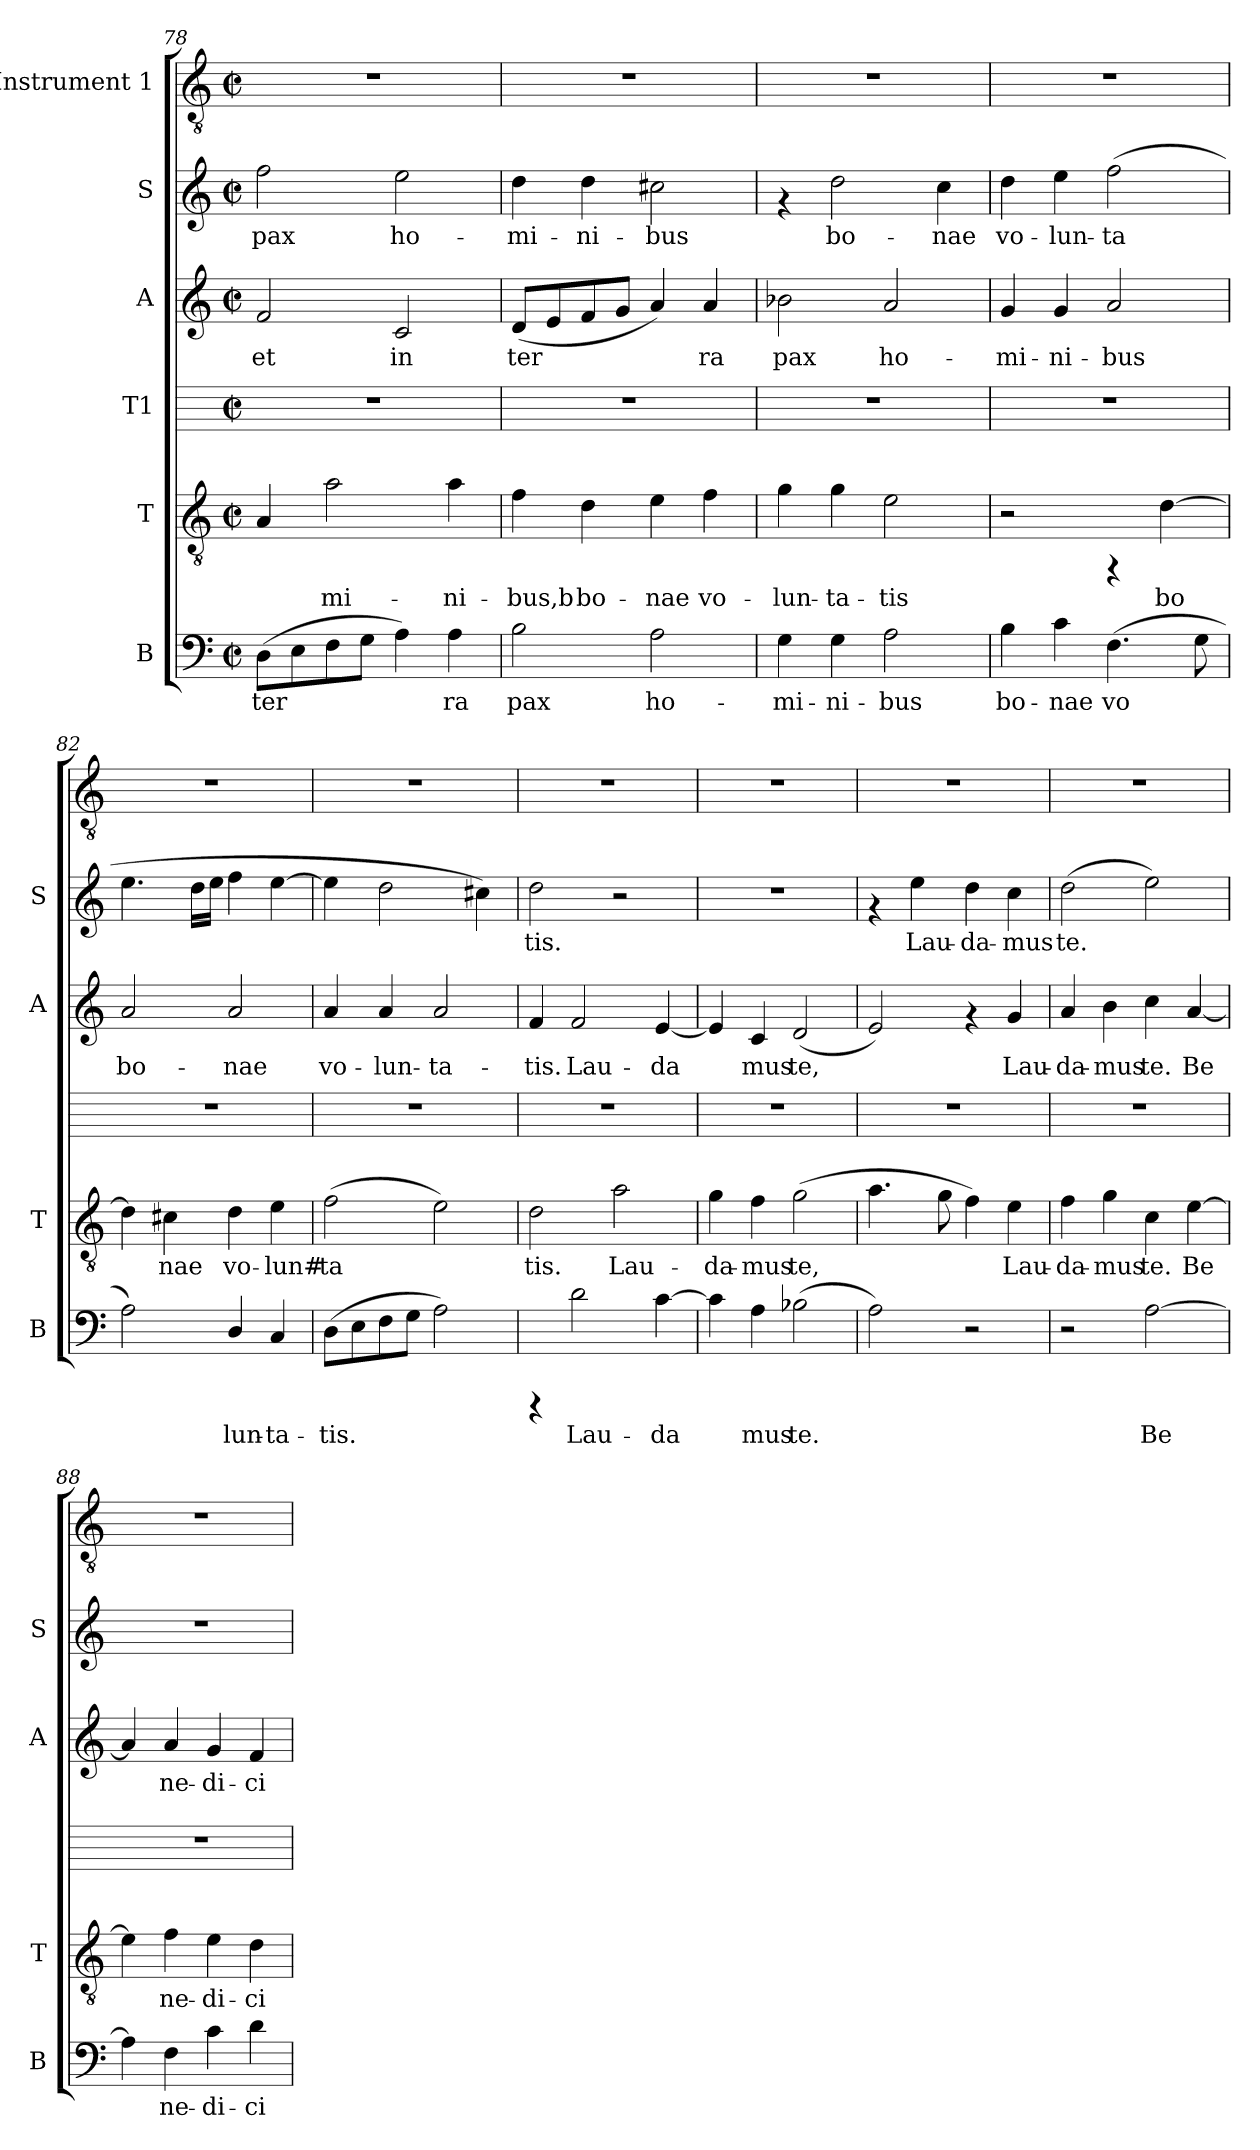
**kern	**text	**kern	**text	**kern	**kern	**text	**kern	**text	**kern
*part6	*part6	*part5	*part5	*part4	*part3	*part3	*part2	*part2	*part1
*staff6	*staff6	*staff5	*staff5	*staff4	*staff3	*staff3	*staff2	*staff2	*staff1
*I"B	*	*I"T	*	*I"T1	*I"A	*	*I"S	*	*I"Instrument 1
*I'B	*	*I'T	*	*	*I'A	*	*I'S	*	*
*clefF4	*	*clefGv2	*	*	*clefG2	*	*clefG2	*	*clefGv2
*k[]	*	*k[]	*	*k[]	*k[]	*	*k[]	*	*k[]
*C:	*	*C:	*	*C:	*C:	*	*C:	*	*C:
*M2/2	*	*M2/2	*	*M2/2	*M2/2	*	*M2/2	*	*M2/2
*met(c|)	*	*met(c|)	*	*met(c|)	*met(c|)	*	*met(c|)	*	*met(c|)
=78	=78	=78	=78	=78	=78	=78	=78	=78	=78
!	!LO:LY:b:cj	!	!LO:LY:b:cj	!	!	!LO:LY:b:cj	!	!LO:LY:b:cj	!
(>8D\L	ter-	4A/	--	1r	2f/	et	2ff\	pax	1r
!	!LO:LY:b:cj	!	!	!	!	!	!	!	!
8E\	--	.	.	.	.	.	.	.	.
!	!LO:LY:b:cj	!	!LO:LY:b:cj	!	!	!	!	!	!
8F\	--	2a\	-mi-	.	.	.	.	.	.
!	!LO:LY:b:cj	!	!	!	!	!	!	!	!
8G\J	--	.	.	.	.	.	.	.	.
!	!LO:LY:b:cj	!	!	!	!	!LO:LY:b:cj	!	!LO:LY:b:cj	!
4A\)	--	.	.	.	2c/	in	2ee\	ho-	.
!	!LO:LY:b:cj	!	!LO:LY:b:cj	!	!	!	!	!	!
4A\	-ra	4a\	-ni-	.	.	.	.	.	.
=79	=79	=79	=79	=79	=79	=79	=79	=79	=79
!	!LO:LY:b:cj	!	!LO:LY:b:cj	!	!	!LO:LY:b:cj	!	!LO:LY:b:cj	!
2B\	pax	4f\	-bus,b	1r	(<8d/L	ter-	4dd\	-mi-	1r
!	!	!	!	!	!	!LO:LY:b:cj	!	!	!
.	.	.	.	.	8e/	--	.	.	.
!	!	!	!LO:LY:b:cj	!	!	!LO:LY:b:cj	!	!LO:LY:b:cj	!
.	.	4d\	bo-	.	8f/	--	4dd\	-ni-	.
!	!	!	!	!	!	!LO:LY:b:cj	!	!	!
.	.	.	.	.	8g/J	--	.	.	.
!	!LO:LY:b:cj	!	!LO:LY:b:cj	!	!	!LO:LY:b:cj	!	!LO:LY:b:cj	!
2A\	ho-	4e\	-nae	.	4a/)	--	2cc#X\	-bus	.
!	!	!	!LO:LY:b:cj	!	!	!LO:LY:b:cj	!	!	!
.	.	4f\	vo-	.	4a/	-ra	.	.	.
!!LO:LB:g=z
=80	=80	=80	=80	=80	=80	=80	=80	=80	=80
!	!LO:LY:b:cj	!	!LO:LY:b:cj	!	!	!LO:LY:b:cj	!	!	!
4G\	-mi-	4g\	-lun-	1r	2b-X\	pax	4rf	.	1r
!	!LO:LY:b:cj	!	!LO:LY:b:cj	!	!	!	!	!LO:LY:b:cj	!
4G\	-ni-	4g\	-ta-	.	.	.	2dd\	bo-	.
!	!LO:LY:b:cj	!	!LO:LY:b:cj	!	!	!LO:LY:b:cj	!	!	!
2A\	-bus	2e\	-tis	.	2a/	ho-	.	.	.
!	!	!	!	!	!	!	!	!LO:LY:b:cj	!
.	.	.	.	.	.	.	4cc\	-nae	.
=81	=81	=81	=81	=81	=81	=81	=81	=81	=81
!	!LO:LY:b:cj	!	!	!	!	!LO:LY:b:cj	!	!LO:LY:b:cj	!
4B\	bo-	2r	.	1r	4g/	-mi-	4dd\	vo-	1r
!	!LO:LY:b:cj	!	!	!	!	!LO:LY:b:cj	!	!LO:LY:b:cj	!
4c\	-nae	.	.	.	4g/	-ni-	4ee\	-lun-	.
!	!LO:LY:b:cj	!	!	!	!	!LO:LY:b:cj	!	!LO:LY:b:cj	!
(>4.F\	vo-	4rFF	.	.	2a/	-bus	(>2ff\	-ta-	.
!	!	!	!LO:LY:b:cj	!	!	!	!	!	!
.	.	[>4d\	bo-	.	.	.	.	.	.
!	!LO:LY:b:cj	!	!	!	!	!	!	!	!
8G\	--	.	.	.	.	.	.	.	.
=82	=82	=82	=82	=82	=82	=82	=82	=82	=82
!	!LO:LY:b:cj	!	!LO:LY:b:cj	!	!	!LO:LY:b:cj	!	!LO:LY:b:cj	!
2A\)	--	4d\]	--	1r	2a/	bo-	4.ee\	--	1r
!	!	!	!LO:LY:b:cj	!	!	!	!	!	!
.	.	4c#\	-nae	.	.	.	.	.	.
!	!	!	!	!	!	!	!	!LO:LY:b:cj	!
.	.	.	.	.	.	.	16dd\L	--	.
!	!	!	!	!	!	!	!	!LO:LY:b:cj	!
.	.	.	.	.	.	.	16ee\J	--	.
!	!LO:LY:b:cj	!	!LO:LY:b:cj	!	!	!LO:LY:b:cj	!	!LO:LY:b:cj	!
4D/	-lun-	4d\	vo-	.	2a/	-nae	4ff\	--	.
!	!LO:LY:b:cj	!	!LO:LY:b:cj	!	!	!	!	!LO:LY:b:cj	!
4C/	-ta-	4e\	-lun#-	.	.	.	[>4ee\	--	.
=83	=83	=83	=83	=83	=83	=83	=83	=83	=83
!	!LO:LY:b:cj	!	!LO:LY:b:cj	!	!	!LO:LY:b:cj	!	!LO:LY:b:cj	!
(>8D\L	-tis.	(>2f\	-ta-	1r	4a/	vo-	4ee\]	--	1r
!	!LO:LY:b:cj	!	!	!	!	!	!	!	!
8E\	.	.	.	.	.	.	.	.	.
!	!LO:LY:b:cj	!	!	!	!	!LO:LY:b:cj	!	!LO:LY:b:cj	!
8F\	.	.	.	.	4a/	-lun-	2dd\	--	.
!	!LO:LY:b:cj	!	!	!	!	!	!	!	!
8G\J	.	.	.	.	.	.	.	.	.
!	!LO:LY:b:cj	!	!LO:LY:b:cj	!	!	!LO:LY:b:cj	!	!	!
2A\)	.	2e\)	--	.	2a/	-ta-	.	.	.
!	!	!	!	!	!	!	!	!LO:LY:b:cj	!
.	.	.	.	.	.	.	4cc#\)	--	.
=84	=84	=84	=84	=84	=84	=84	=84	=84	=84
!	!	!	!LO:LY:b:cj	!	!	!LO:LY:b:cj	!	!LO:LY:b:cj	!
4rCCC	.	2d\	-tis.	1r	4f/	-tis.	2dd\	-tis.	1r
!	!LO:LY:b:cj	!	!	!	!	!LO:LY:b:cj	!	!	!
2d\	Lau-	.	.	.	2f/	Lau-	.	.	.
!	!	!	!LO:LY:b:cj	!	!	!	!	!	!
.	.	2a\	Lau-	.	.	.	2r	.	.
!	!LO:LY:b:cj	!	!	!	!	!LO:LY:b:cj	!	!	!
[>4c\	-da-	.	.	.	[<4e/	-da-	.	.	.
=85	=85	=85	=85	=85	=85	=85	=85	=85	=85
!	!LO:LY:b:cj	!	!LO:LY:b:cj	!	!	!LO:LY:b:cj	!	!	!
4c\]	--	4g\	-da-	1r	4e/]	--	1r	.	1r
!	!LO:LY:b:cj	!	!LO:LY:b:cj	!	!	!LO:LY:b:cj	!	!	!
4A\	-mus	4f\	-mus	.	4c/	-mus	.	.	.
!	!LO:LY:b:cj	!	!LO:LY:b:cj	!	!	!LO:LY:b:cj	!	!	!
(>2B-X\	te.	(>2g\	te,	.	(<2d/	te,	.	.	.
!!LO:PB:g=z
=86	=86	=86	=86	=86	=86	=86	=86	=86	=86
!	!LO:LY:b:cj	!	!LO:LY:b:cj	!	!	!LO:LY:b:cj	!	!	!
2A\)	.	4.a\	.	1r	2e/)	.	4rf	.	1r
!	!	!	!	!	!	!	!	!LO:LY:b:cj	!
.	.	.	.	.	.	.	4ee\	Lau-	.
!	!	!	!LO:LY:b:cj	!	!	!	!	!	!
.	.	8g\	.	.	.	.	.	.	.
!	!	!	!LO:LY:b:cj	!	!	!	!	!LO:LY:b:cj	!
2r	.	4f\)	.	.	4rf	.	4dd\	-da-	.
!	!	!	!LO:LY:b:cj	!	!	!LO:LY:b:cj	!	!LO:LY:b:cj	!
.	.	4e\	Lau-	.	4g/	Lau-	4cc\	-mus	.
=87	=87	=87	=87	=87	=87	=87	=87	=87	=87
!	!	!	!LO:LY:b:cj	!	!	!LO:LY:b:cj	!	!LO:LY:b:cj	!
2r	.	4f\	-da-	1r	4a/	-da-	(>2dd\	te.	1r
!	!	!	!LO:LY:b:cj	!	!	!LO:LY:b:cj	!	!	!
.	.	4g\	-mus	.	4b\	-mus	.	.	.
!	!LO:LY:b:cj	!	!LO:LY:b:cj	!	!	!LO:LY:b:cj	!	!LO:LY:b:cj	!
[>2A\	Be-	4c\	te.	.	4cc\	te.	2ee\)	.	.
!	!	!	!LO:LY:b:cj	!	!	!LO:LY:b:cj	!	!	!
.	.	[>4e\	Be-	.	[<4a/	Be-	.	.	.
=88	=88	=88	=88	=88	=88	=88	=88	=88	=88
!	!LO:LY:b:cj	!	!LO:LY:b:cj	!	!	!LO:LY:b:cj	!	!	!
4A\]	--	4e\]	--	1r	4a/]	--	1r	.	1r
!	!LO:LY:b:cj	!	!LO:LY:b:cj	!	!	!LO:LY:b:cj	!	!	!
4F\	-ne-	4f\	-ne-	.	4a/	-ne-	.	.	.
!	!LO:LY:b:cj	!	!LO:LY:b:cj	!	!	!LO:LY:b:cj	!	!	!
4c\	-di-	4e\	-di-	.	4g/	-di-	.	.	.
!	!LO:LY:b:cj	!	!LO:LY:b:cj	!	!	!LO:LY:b:cj	!	!	!
4d\	-ci-	4d\	-ci-	.	4f/	-ci-	.	.	.
=	=	=	=	=	=	=	=	=	=
*-	*-	*-	*-	*-	*-	*-	*-	*-	*-
